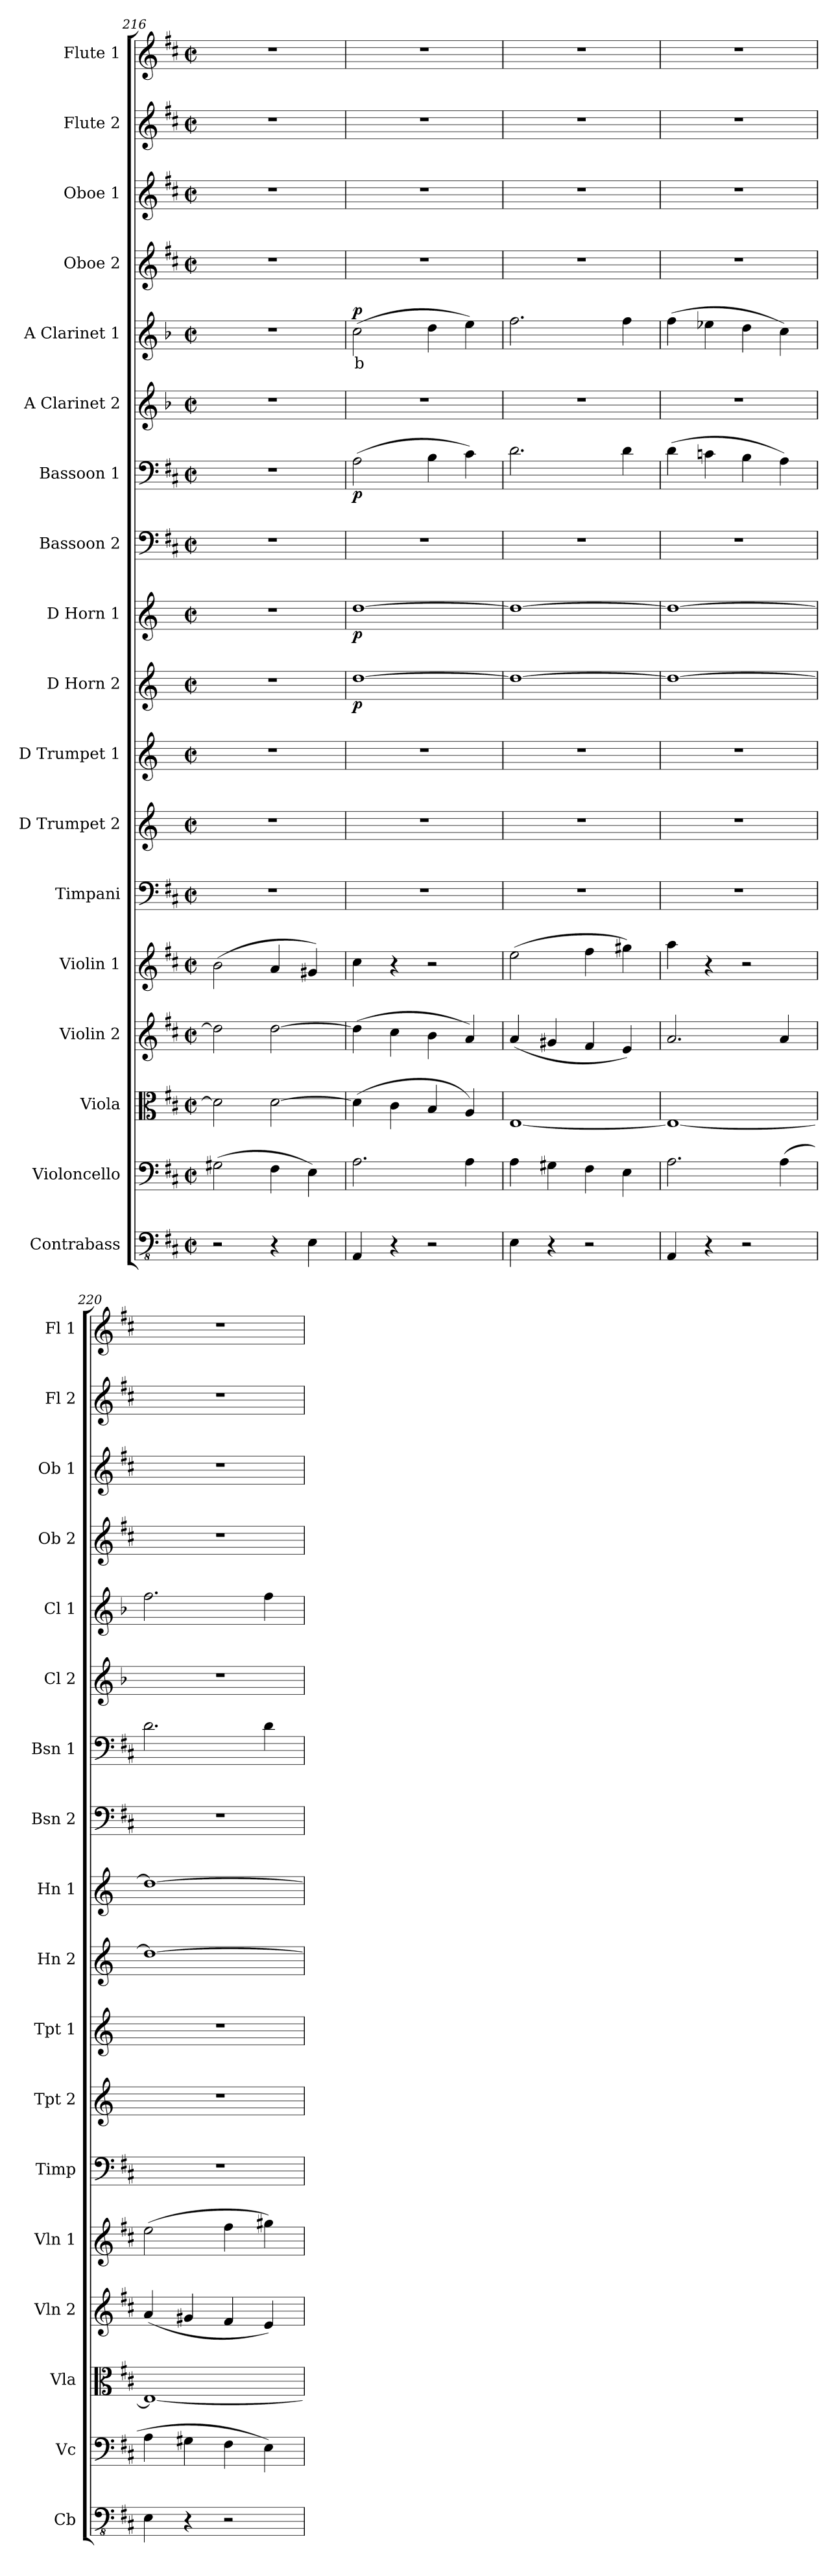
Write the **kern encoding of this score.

**kern	**kern	**kern	**kern	**kern	**kern	**kern	**kern	**kern	**dynam	**kern	**dynam	**kern	**kern	**dynam	**kern	**kern	**text	**dynam	**kern	**kern	**kern	**kern
*part18	*part17	*part16	*part15	*part14	*part13	*part12	*part11	*part10	*part10	*part9	*part9	*part8	*part7	*part7	*part6	*part5	*part5	*part5	*part4	*part3	*part2	*part1
*staff18	*staff17	*staff16	*staff15	*staff14	*staff13	*staff12	*staff11	*staff10	*staff10	*staff9	*staff9	*staff8	*staff7	*staff7	*staff6	*staff5	*staff5	*staff5	*staff4	*staff3	*staff2	*staff1
*I"Contrabass	*I"Violoncello	*I"Viola	*I"Violin 2	*I"Violin 1	*I"Timpani	*I"D Trumpet 2	*I"D Trumpet 1	*I"D Horn 2	*	*I"D Horn 1	*	*I"Bassoon 2	*I"Bassoon 1	*	*I"A Clarinet 2	*I"A Clarinet 1	*	*	*I"Oboe 2	*I"Oboe 1	*I"Flute 2	*I"Flute 1
*I'Cb	*I'Vc	*I'Vla	*I'Vln 2	*I'Vln 1	*I'Timp	*I'Tpt 2	*I'Tpt 1	*I'Hn 2	*	*I'Hn 1	*	*I'Bsn 2	*I'Bsn 1	*	*I'Cl 2	*I'Cl 1	*	*	*I'Ob 2	*I'Ob 1	*I'Fl 2	*I'Fl 1
*clefFv4	*clefF4	*clefC3	*clefG2	*clefG2	*clefF4	*clefG2	*clefG2	*clefG2	*	*clefG2	*	*clefF4	*clefF4	*	*clefG2	*clefG2	*	*	*clefG2	*clefG2	*clefG2	*clefG2
*	*	*	*	*	*	*ITrd-1c-2	*ITrd-1c-2	*ITrd6c10	*	*ITrd6c10	*	*	*	*	*ITrd2c3	*ITrd2c3	*	*	*	*	*	*
*k[f#c#]	*k[f#c#]	*k[f#c#]	*k[f#c#]	*k[f#c#]	*k[f#c#]	*k[f#c#]	*k[f#c#]	*k[f#c#]	*	*k[f#c#]	*	*k[f#c#]	*k[f#c#]	*	*k[f#c#]	*k[f#c#]	*	*	*k[f#c#]	*k[f#c#]	*k[f#c#]	*k[f#c#]
*M2/2	*M2/2	*M2/2	*M2/2	*M2/2	*M2/2	*M2/2	*M2/2	*M2/2	*	*M2/2	*	*M2/2	*M2/2	*	*M2/2	*M2/2	*	*	*M2/2	*M2/2	*M2/2	*M2/2
*met(c|)	*met(c|)	*met(c|)	*met(c|)	*met(c|)	*met(c|)	*met(c|)	*met(c|)	*met(c|)	*	*met(c|)	*	*met(c|)	*met(c|)	*	*met(c|)	*met(c|)	*	*	*met(c|)	*met(c|)	*met(c|)	*met(c|)
=216	=216	=216	=216	=216	=216	=216	=216	=216	=216	=216	=216	=216	=216	=216	=216	=216	=216	=216	=216	=216	=216	=216
2r	(2G#X\	2d\]	2dd\]	(2b\	1r	1r	1r	1r	.	1r	.	1r	1r	.	1r	1r	.	.	1r	1r	1r	1r
4r	4F#\	[2d\	[2dd\	4a/	.	.	.	.	.	.	.	.	.	.	.	.	.	.	.	.	.	.
4EE\	4E\)	.	.	4g#X/)	.	.	.	.	.	.	.	.	.	.	.	.	.	.	.	.	.	.
=217	=217	=217	=217	=217	=217	=217	=217	=217	=217	=217	=217	=217	=217	=217	=217	=217	=217	=217	=217	=217	=217	=217
!	!	!	!	!	!	!	!	!	!LO:DY:b	!	!LO:DY:b	!	!	!LO:DY:b	!	!	!LO:LY:b:color=#FF0000	!LO:DY:b	!	!	!	!
4AAA/	2.A\	(4d\]	(4dd\]	4cc#\	1r	1r	1r	[1e	p	[1e	p	1r	(2A\	p	1r	(2a\	b	p	1r	1r	1r	1r
4r	.	4c#\	4cc#\	4r	.	.	.	.	.	.	.	.	.	.	.	.	.	.	.	.	.	.
2r	.	4B/	4b\	2r	.	.	.	.	.	.	.	.	4B\	.	.	4b\	.	.	.	.	.	.
.	4A\	4A/)	4a/)	.	.	.	.	.	.	.	.	.	4c#\)	.	.	4cc#\)	.	.	.	.	.	.
!!LO:PB:g=z
=218	=218	=218	=218	=218	=218	=218	=218	=218	=218	=218	=218	=218	=218	=218	=218	=218	=218	=218	=218	=218	=218	=218
4EE\	4A\	[1E	(4a/	(2ee\	1r	1r	1r	1e_	.	1e_	.	1r	2.d\	.	1r	2.dd\	.	.	1r	1r	1r	1r
4r	4G#X\	.	4g#X/	.	.	.	.	.	.	.	.	.	.	.	.	.	.	.	.	.	.	.
2r	4F#\	.	4f#/	4ff#\	.	.	.	.	.	.	.	.	.	.	.	.	.	.	.	.	.	.
.	4E\	.	4e/)	4gg#X\)	.	.	.	.	.	.	.	.	4d\	.	.	4dd\	.	.	.	.	.	.
=219	=219	=219	=219	=219	=219	=219	=219	=219	=219	=219	=219	=219	=219	=219	=219	=219	=219	=219	=219	=219	=219	=219
4AAA/	2.A\	1E_	2.a/	4aa\	1r	1r	1r	1e_	.	1e_	.	1r	(4d\	.	1r	(4dd\	.	.	1r	1r	1r	1r
4r	.	.	.	4r	.	.	.	.	.	.	.	.	4cn\	.	.	4ccn\	.	.	.	.	.	.
2r	.	.	.	2r	.	.	.	.	.	.	.	.	4B\	.	.	4b\	.	.	.	.	.	.
.	(4A\	.	4a/	.	.	.	.	.	.	.	.	.	4A\)	.	.	4a\)	.	.	.	.	.	.
=220	=220	=220	=220	=220	=220	=220	=220	=220	=220	=220	=220	=220	=220	=220	=220	=220	=220	=220	=220	=220	=220	=220
4EE\	4A\	1E_	(4a/	(2ee\	1r	1r	1r	1e_	.	1e_	.	1r	2.d\	.	1r	2.dd\	.	.	1r	1r	1r	1r
4r	4G#X\	.	4g#X/	.	.	.	.	.	.	.	.	.	.	.	.	.	.	.	.	.	.	.
2r	4F#\	.	4f#/	4ff#\	.	.	.	.	.	.	.	.	.	.	.	.	.	.	.	.	.	.
.	4E\)	.	4e/)	4gg#X\)	.	.	.	.	.	.	.	.	4d\	.	.	4dd\	.	.	.	.	.	.
=	=	=	=	=	=	=	=	=	=	=	=	=	=	=	=	=	=	=	=	=	=	=
*-	*-	*-	*-	*-	*-	*-	*-	*-	*-	*-	*-	*-	*-	*-	*-	*-	*-	*-	*-	*-	*-	*-
